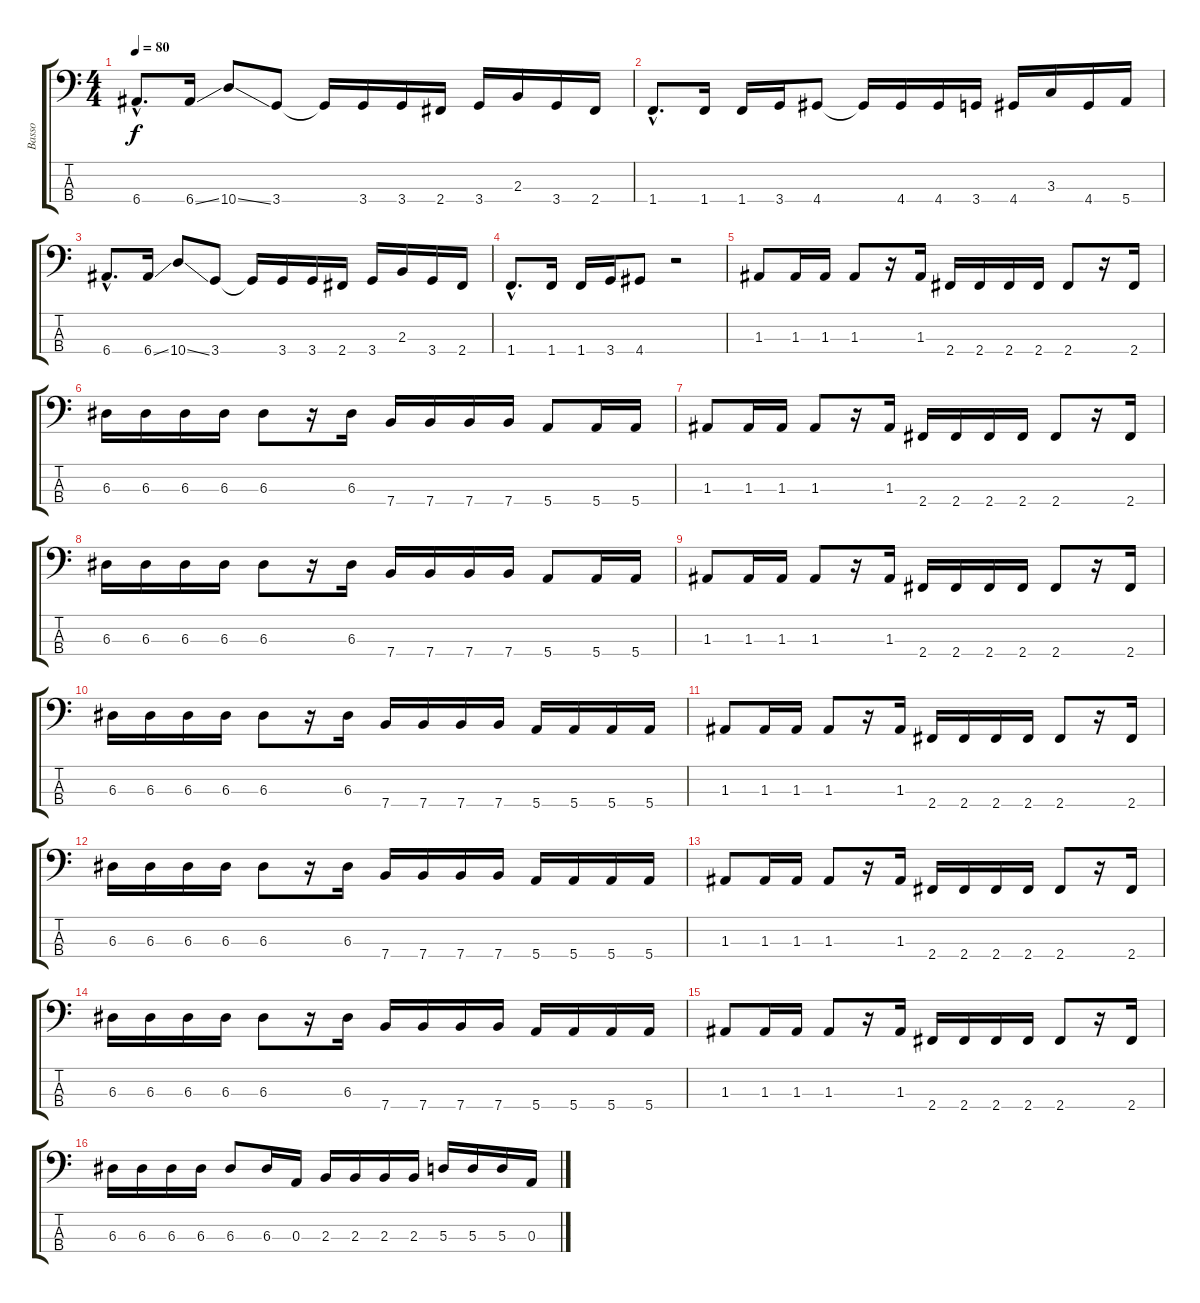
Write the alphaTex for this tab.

\track ("Basso" "Basso") {instrument electricbasspick}
\staff {score tabs}
\tuning (G2 D2 A1 E1) {hide}
\ts (4 4)
\tempo 80
\clef f4
\ks c
6.4{hac}.8{d dy f instrument electricbasspick} 6.4{ss}.16 10.4{ss}.8 3.4.8 3.4{t}.16 3.4.16 3.4.16 2.4.16 3.4.16 2.3.16 3.4.16 2.4.16 |
1.4{hac}.8{d} 1.4.16 1.4.16 3.4.16 4.4.8 4.4{t}.16 4.4.16 4.4.16 3.4.16 4.4.16 3.3.16 4.4.16 5.4.16 |
6.4{hac}.8{d} 6.4{ss}.16 10.4{ss}.8 3.4.8 3.4{t}.16 3.4.16 3.4.16 2.4.16 3.4.16 2.3.16 3.4.16 2.4.16 |
1.4{hac}.8{d} 1.4.16 1.4.16 3.4.16 4.4.8 r.2 |
1.3.8 1.3.16 1.3.16 1.3.8 r.16 1.3.16 2.4.16 2.4.16 2.4.16 2.4.16 2.4.8 r.16 2.4.16 |
6.3.16 6.3.16 6.3.16 6.3.16 6.3.8 r.16 6.3.16 7.4.16 7.4.16 7.4.16 7.4.16 5.4.8 5.4.16 5.4.16 |
1.3.8 1.3.16 1.3.16 1.3.8 r.16 1.3.16 2.4.16 2.4.16 2.4.16 2.4.16 2.4.8 r.16 2.4.16 |
6.3.16 6.3.16 6.3.16 6.3.16 6.3.8 r.16 6.3.16 7.4.16 7.4.16 7.4.16 7.4.16 5.4.8 5.4.16 5.4.16 |
1.3.8 1.3.16 1.3.16 1.3.8 r.16 1.3.16 2.4.16 2.4.16 2.4.16 2.4.16 2.4.8 r.16 2.4.16 |
6.3.16 6.3.16 6.3.16 6.3.16 6.3.8 r.16 6.3.16 7.4.16 7.4.16 7.4.16 7.4.16 5.4.16 5.4.16 5.4.16 5.4.16 |
1.3.8 1.3.16 1.3.16 1.3.8 r.16 1.3.16 2.4.16 2.4.16 2.4.16 2.4.16 2.4.8 r.16 2.4.16 |
6.3.16 6.3.16 6.3.16 6.3.16 6.3.8 r.16 6.3.16 7.4.16 7.4.16 7.4.16 7.4.16 5.4.16 5.4.16 5.4.16 5.4.16 |
1.3.8 1.3.16 1.3.16 1.3.8 r.16 1.3.16 2.4.16 2.4.16 2.4.16 2.4.16 2.4.8 r.16 2.4.16 |
6.3.16 6.3.16 6.3.16 6.3.16 6.3.8 r.16 6.3.16 7.4.16 7.4.16 7.4.16 7.4.16 5.4.16 5.4.16 5.4.16 5.4.16 |
1.3.8 1.3.16 1.3.16 1.3.8 r.16 1.3.16 2.4.16 2.4.16 2.4.16 2.4.16 2.4.8 r.16 2.4.16 |
6.3.16 6.3.16 6.3.16 6.3.16 6.3.8 6.3.16 0.3.16 2.3.16 2.3.16 2.3.16 2.3.16 5.3.16 5.3.16 5.3.16 0.3.16
